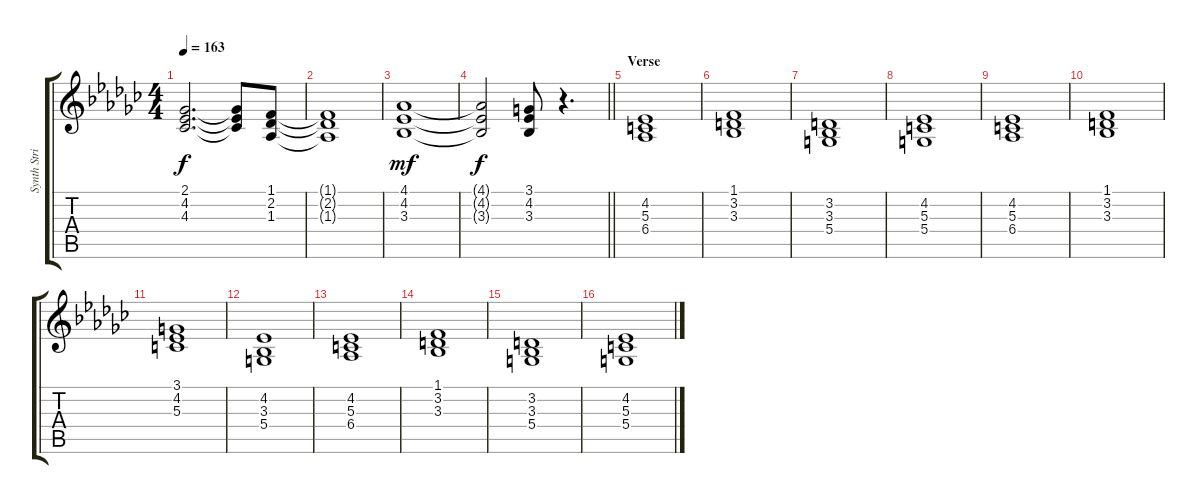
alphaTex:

\track ("Synth Strings 1" "Synth Stri") {instrument stringensemble1}
\staff {score tabs}
\tuning (E4 B3 G3 D3 A2 E2) {hide}
\ts (4 4)
\tempo 163
\clef g2
\ks gb
(2.1 4.2 4.3).2{d dy f} (2.1{t} 4.2{t} 4.3{t}).8 (1.1 2.2 1.3).8 |
(1.1{t} 2.2{t} 1.3{t}).1 |
(4.1 4.2 3.3).1{dy mf} |
\barLineRight lightlight
(4.1{t} 4.2{t} 3.3{t}).2{dy f} (3.1 4.2 3.3).8 r.4{d} |
\section ("" "Verse")
(4.2 5.3 6.4).1 |
(1.1 3.2 3.3).1 |
(3.2 3.3 5.4).1 |
(4.2 5.3 5.4).1 |
(4.2 5.3 6.4).1 |
(1.1 3.2 3.3).1 |
(3.1 4.2 5.3).1 |
(4.2 3.3 5.4).1 |
(4.2 5.3 6.4).1 |
(1.1 3.2 3.3).1 |
(3.2 3.3 5.4).1 |
(4.2 5.3 5.4).1
